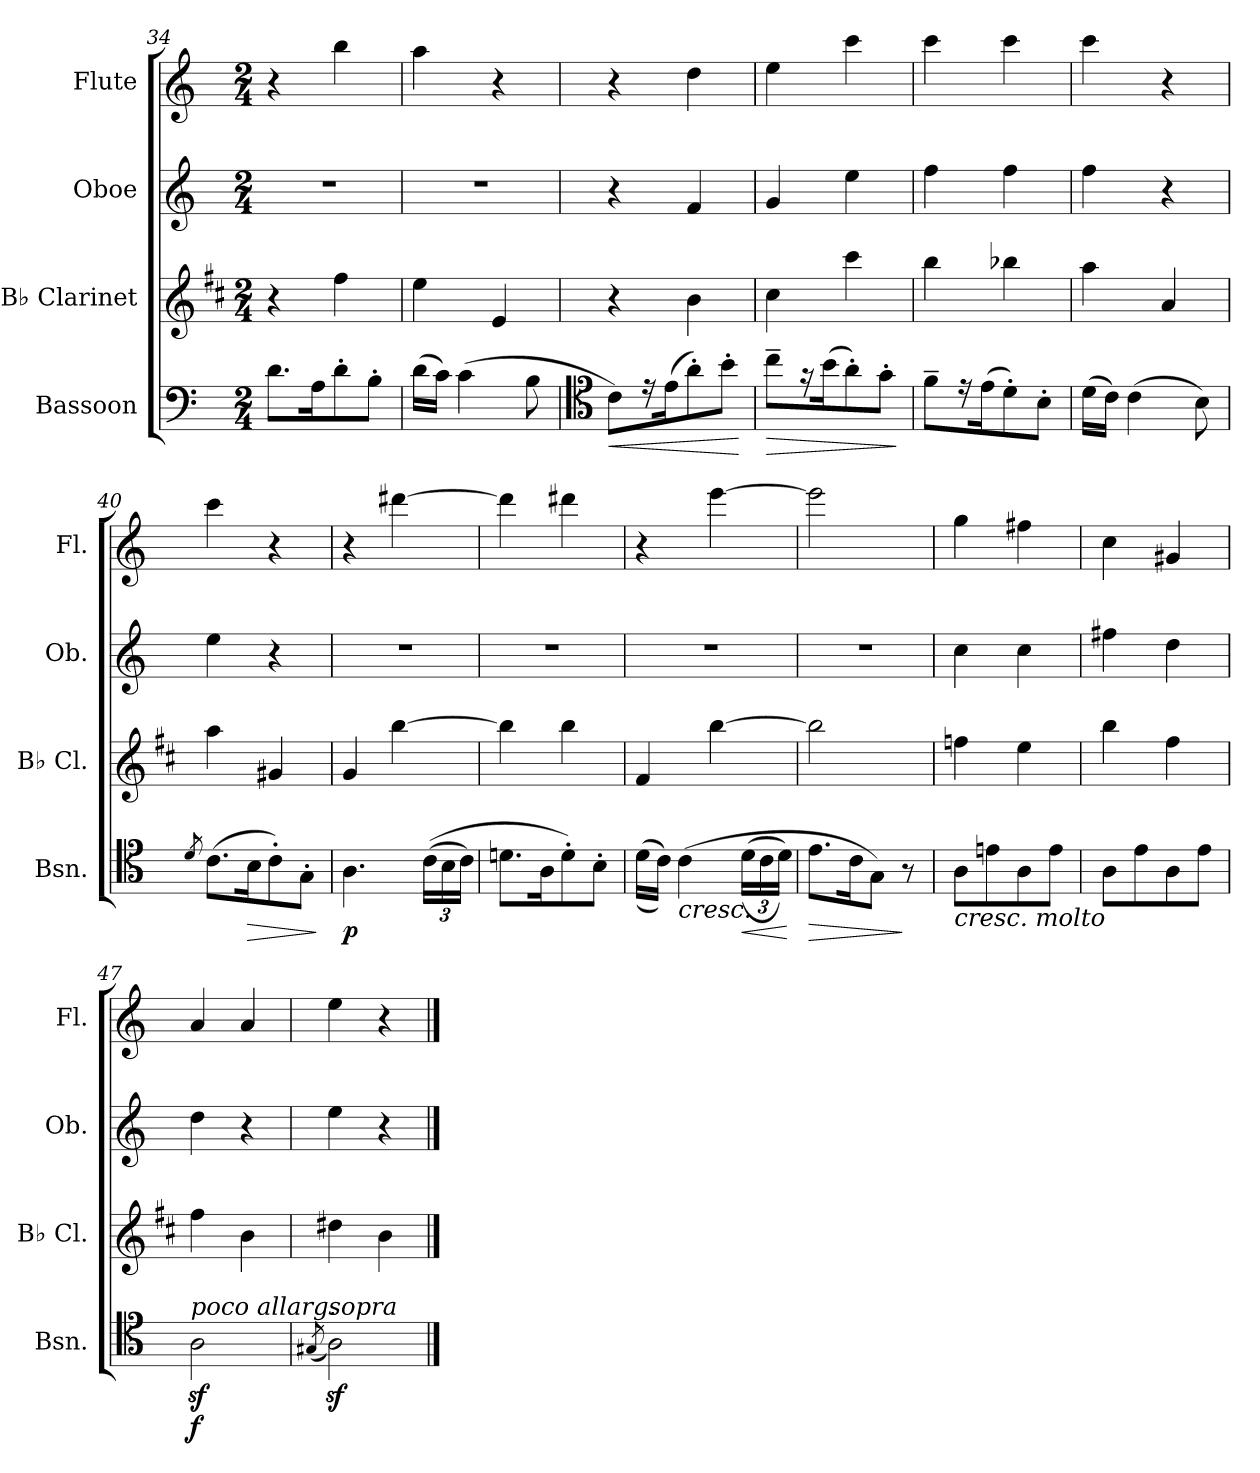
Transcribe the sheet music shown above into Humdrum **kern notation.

**kern	**dynam	**kern	**kern	**kern
*part4	*part4	*part3	*part2	*part1
*staff4	*staff4	*staff3	*staff2	*staff1
*I"Bassoon	*	*I"B♭ Clarinet	*I"Oboe	*I"Flute
*I'Bsn.	*	*I'B♭ Cl.	*I'Ob.	*I'Fl.
*clefF4	*	*clefG2	*clefG2	*clefG2
*	*	*ITrd1c2	*	*
*k[]	*	*k[]	*k[]	*k[]
*M2/4	*	*M2/4	*M2/4	*M2/4
=34	=34	=34	=34	=34
8.d\L	.	4r	2r	4r
16A\K	.	.	.	.
8d'\	.	4ee\	.	4bb\
8B'\J	.	.	.	.
=35	=35	=35	=35	=35
(>16d\LL	.	4dd\	2r	4aa\
16c\JJ)	.	.	.	.
(>4c\	.	.	.	.
.	.	4d/	.	4r
8B\	.	.	.	.
!!LO:LB:g=z
=36	=36	=36	=36	=36
*clefC4	*	*	*	*
!	!LO:HP:b	!	!	!
8c\L)	<	4r	4r	4r
16re	.	.	.	.
(>16e\K	.	.	.	.
8a'\)	.	4a\	4f/	4dd\
8b'\J	.	.	.	.
.	[	.	.	.
=37	=37	=37	=37	=37
!	!LO:HP:b	!	!	!
8cc~\L	>	4b\	4g/	4ee\
16rg	.	.	.	.
(>16b\K	.	.	.	.
8a'\)	.	4bb\	4ee\	4ccc\
8g'\J	.	.	.	.
.	]	.	.	.
=38	=38	=38	=38	=38
8f~\L	.	4aa\	4ff\	4ccc\
16re	.	.	.	.
(>16e\K	.	.	.	.
8d'\)	.	4aa-X\	4ff\	4ccc\
8B'\J	.	.	.	.
=39	=39	=39	=39	=39
(>16d\LL	.	4gg\	4ff\	4ccc\
16c\JJ)	.	.	.	.
(>4c\	.	.	.	.
.	.	4g/	4r	4r
8B\)	.	.	.	.
=40	=40	=40	=40	=40
8qd/	.	.	.	.
(>8.c\L	.	4gg\	4ee\	4ccc\
!	!LO:HP:b	!	!	!
16B\K	>	.	.	.
8c'\)	.	4f#X/	4r	4r
8G'\J	.	.	.	.
.	]	.	.	.
=41	=41	=41	=41	=41
!	!LO:DY:b	!	!	!
4.A\	p	4f/	2r	4r
.	.	[4aa\	.	[4ddd#X\
*Xbrackettup	*	*	*	*
(<(>24c\LL	.	.	.	.
24B\	.	.	.	.
24c\JJ)	.	.	.	.
=42	=42	=42	=42	=42
8.dni\L	.	4aa\]	2r	4ddd#\]
16A\K	.	.	.	.
8d'\)	.	4aa\	.	4ddd#X\
8B'\J	.	.	.	.
=43	=43	=43	=43	=43
(>(>16d\LL	.	4e/	2r	4r
16c\JJ))	.	.	.	.
!	!LO:HP:b	!	!	!
(>4c\	<	.	.	.
.	.	[4aa\	.	[4eee\
!	!LO:HP:b	!	!	!
(<(<24d\LL	<	.	.	.
24c\	.	.	.	.
24d\JJ))	.	.	.	.
.	[ [	.	.	.
=44	=44	=44	=44	=44
!	!LO:HP:b	!	!	!
8.e\L	>	2aa\]	2r	2eee\]
16c\K	.	.	.	.
8G\J)	.	.	.	.
8r	]	.	.	.
!!LO:LB:g=z
=45	=45	=45	=45	=45
!LO:TX:b:i:t=cresc. molto	!	!	!	!
8A\L	.	4ee-X\	4cc\	4gg\
8eni\	.	.	.	.
8A\	.	4dd\	4cc\	4ff#X\
8e\J	.	.	.	.
=46	=46	=46	=46	=46
8A\L	.	4aa\	4ff#X\	4cc\
8e\	.	.	.	.
8A\	.	4ee\	4dd\	4g#X/
8e\J	.	.	.	.
=47	=47	=47	=47	=47
!LO:TX:a:i:t=poco allarg.	!	!	!	!
!	!LO:DY:b	!	!	!
2Az>\	f	4ee\	4dd\	4a/
.	.	4a\	4r	4a/
=48	=48	=48	=48	=48
(<8qG#X/	.	.	.	.
!LO:TX:a:i:t=sopra	!	!	!	!
2Az>\)	.	4cc#X\	4ee\	4ee\
.	.	4a\	4r	4r
==	==	==	==	==
*-	*-	*-	*-	*-
